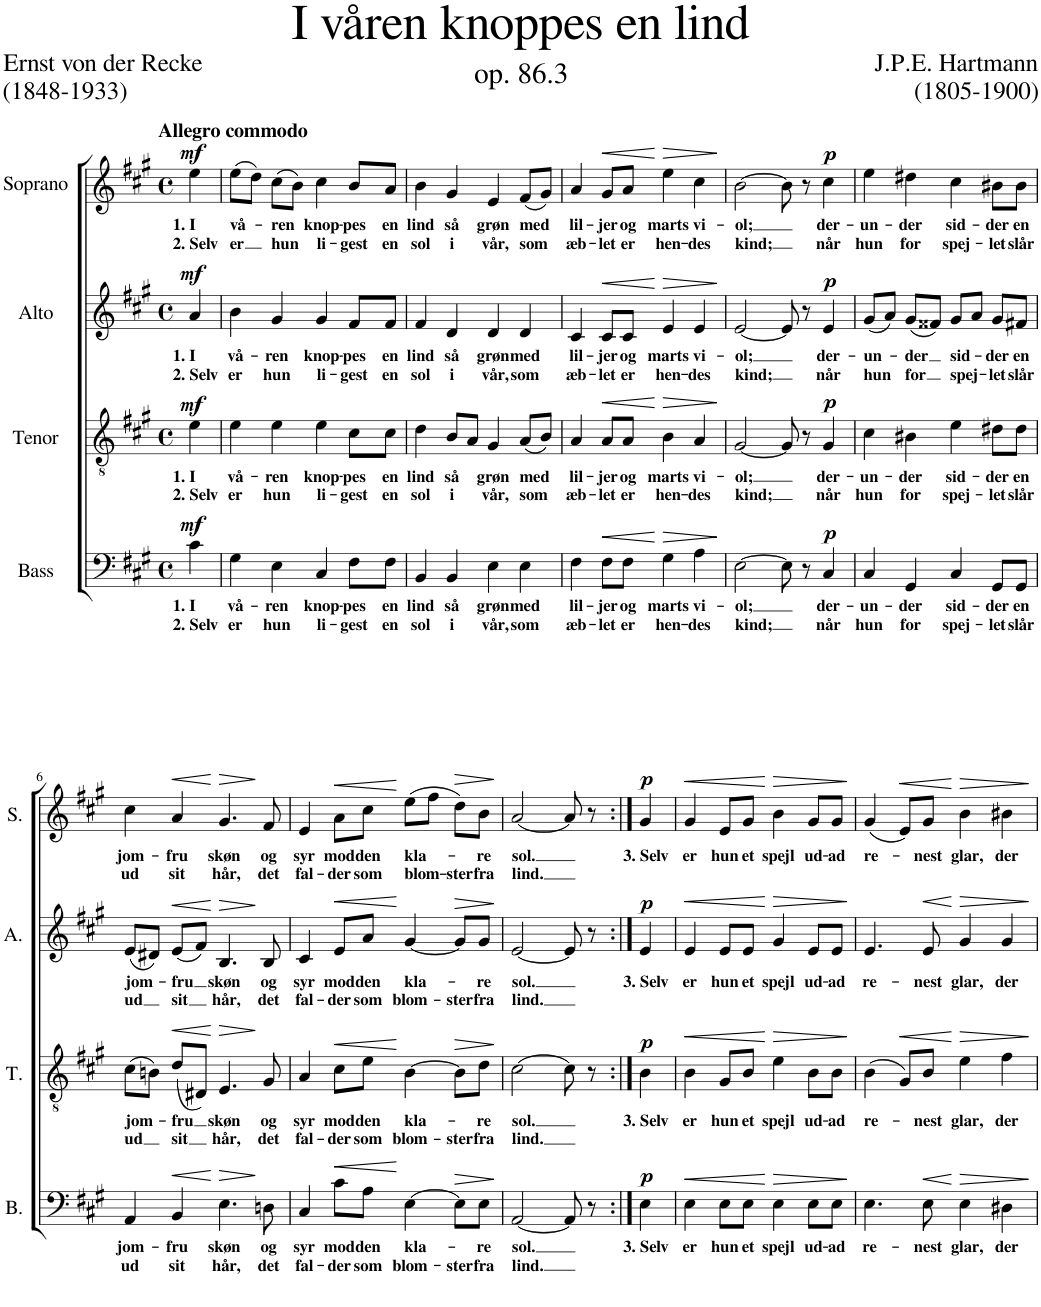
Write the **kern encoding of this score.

**kern	**text	**text	**dynam	**kern	**text	**text	**dynam	**kern	**text	**text	**dynam	**kern	**text	**text	**dynam
*part4	*part4	*part4	*part4	*part3	*part3	*part3	*part3	*part2	*part2	*part2	*part2	*part1	*part1	*part1	*part1
*staff4	*staff4	*staff4	*staff4	*staff3	*staff3	*staff3	*staff3	*staff2	*staff2	*staff2	*staff2	*staff1	*staff1	*staff1	*staff1
*I"Bass	*	*	*	*I"Tenor	*	*	*	*I"Alto	*	*	*	*I"Soprano	*	*	*
*I'B.	*	*	*	*I'T.	*	*	*	*I'A.	*	*	*	*I'S.	*	*	*
*clefF4	*	*	*	*clefGv2	*	*	*	*clefG2	*	*	*	*clefG2	*	*	*
*k[f#c#g#]	*	*	*	*k[f#c#g#]	*	*	*	*k[f#c#g#]	*	*	*	*k[f#c#g#]	*	*	*
*M4/4	*	*	*	*M4/4	*	*	*	*M4/4	*	*	*	*M4/4	*	*	*
*met(c)	*	*	*	*met(c)	*	*	*	*met(c)	*	*	*	*met(c)	*	*	*
=	=	=	=	=	=	=	=	=	=	=	=	=	=	=	=
!	!	!	!	!	!	!	!	!	!	!	!	!LO:TX:a:B:t=Allegro commodo	!	!	!
!	!LO:LY:b	!LO:LY:b	!LO:DY:a	!	!LO:LY:b	!LO:LY:b	!LO:DY:a	!	!LO:LY:b	!LO:LY:b	!LO:DY:a	!	!LO:LY:b	!LO:LY:b	!LO:DY:a
4c#\	1. I	2. Selv	mf	4e\	1. I	2. Selv	mf	4a/	1. I	2. Selv	mf	4ee\	1. I	2. Selv	mf
=1	=1	=1	=1	=1	=1	=1	=1	=1	=1	=1	=1	=1	=1	=1	=1
!	!LO:LY:b	!LO:LY:b	!	!	!LO:LY:b	!LO:LY:b	!	!	!LO:LY:b	!LO:LY:b	!	!	!LO:LY:b	!LO:LY:b	!
4G#\	vå-	er	.	4e\	vå-	er	.	4b\	vå-	er	.	(8ee\L	vå-	er	.
.	.	.	.	.	.	.	.	.	.	.	.	8dd\J)	.	.	.
!	!LO:LY:b	!LO:LY:b	!	!	!LO:LY:b	!LO:LY:b	!	!	!LO:LY:b	!LO:LY:b	!	!	!LO:LY:b	!LO:LY:b	!
4E\	-ren	hun	.	4e\	-ren	hun	.	4g#/	-ren	hun	.	(8cc#\L	-ren	hun	.
.	.	.	.	.	.	.	.	.	.	.	.	8b\J)	.	.	.
!	!LO:LY:b	!LO:LY:b	!	!	!LO:LY:b	!LO:LY:b	!	!	!LO:LY:b	!LO:LY:b	!	!	!LO:LY:b	!LO:LY:b	!
4C#/	knop-	li-	.	4e\	knop-	li-	.	4g#/	knop-	li-	.	4cc#\	knop-	li-	.
!	!LO:LY:b	!LO:LY:b	!	!	!LO:LY:b	!LO:LY:b	!	!	!LO:LY:b	!LO:LY:b	!	!	!LO:LY:b	!LO:LY:b	!
8F#\L	-pes	-gest	.	8c#\L	-pes	-gest	.	8f#/L	-pes	-gest	.	8b/L	-pes	-gest	.
!	!LO:LY:b	!LO:LY:b	!	!	!LO:LY:b	!LO:LY:b	!	!	!LO:LY:b	!LO:LY:b	!	!	!LO:LY:b	!LO:LY:b	!
8F#\J	en	en	.	8c#\J	en	en	.	8f#/J	en	en	.	8a/J	en	en	.
=2	=2	=2	=2	=2	=2	=2	=2	=2	=2	=2	=2	=2	=2	=2	=2
!	!LO:LY:b	!LO:LY:b	!	!	!LO:LY:b	!LO:LY:b	!	!	!LO:LY:b	!LO:LY:b	!	!	!LO:LY:b	!LO:LY:b	!
4BB/	lind	sol	.	4d\	lind	sol	.	4f#/	lind	sol	.	4b\	lind	sol	.
!	!LO:LY:b	!LO:LY:b	!	!	!LO:LY:b	!LO:LY:b	!	!	!LO:LY:b	!LO:LY:b	!	!	!LO:LY:b	!LO:LY:b	!
4BB/	så	i	.	8B/L	så	i	.	4d/	så	i	.	4g#/	så	i	.
.	.	.	.	8A/J	.	.	.	.	.	.	.	.	.	.	.
!	!LO:LY:b	!LO:LY:b	!	!	!LO:LY:b	!LO:LY:b	!	!	!LO:LY:b	!LO:LY:b	!	!	!LO:LY:b	!LO:LY:b	!
4E\	grøn	vår,	.	4G#/	grøn	vår,	.	4d/	grøn	vår,	.	4e/	grøn	vår,	.
!	!LO:LY:b	!LO:LY:b	!	!	!LO:LY:b	!LO:LY:b	!	!	!LO:LY:b	!LO:LY:b	!	!	!LO:LY:b	!LO:LY:b	!
4E\	med	som	.	(8A/L	med	som	.	4d/	med	som	.	(8f#/L	med	som	.
.	.	.	.	8B/J)	.	.	.	.	.	.	.	8g#/J)	.	.	.
=3	=3	=3	=3	=3	=3	=3	=3	=3	=3	=3	=3	=3	=3	=3	=3
!	!LO:LY:b	!LO:LY:b	!	!	!LO:LY:b	!LO:LY:b	!	!	!LO:LY:b	!LO:LY:b	!	!	!LO:LY:b	!LO:LY:b	!
4F#\	lil-	æb-	.	4A/	lil-	æb-	.	4c#/	lil-	æb-	.	4a/	lil-	æb-	.
!	!LO:LY:b	!LO:LY:b	!LO:HP:b	!	!LO:LY:b	!LO:LY:b	!LO:HP:b	!	!LO:LY:b	!LO:LY:b	!LO:HP:b	!	!LO:LY:b	!LO:LY:b	!LO:HP:b
8F#\L	-jer	-let	<	8A/L	-jer	-let	<	8c#/L	-jer	-let	<	8g#/L	-jer	-let	<
!	!LO:LY:b	!LO:LY:b	!	!	!LO:LY:b	!LO:LY:b	!	!	!LO:LY:b	!LO:LY:b	!	!	!LO:LY:b	!LO:LY:b	!
8F#\J	og	er	.	8A/J	og	er	.	8c#/J	og	er	.	8a/J	og	er	.
!	!LO:LY:b	!LO:LY:b	!LO:HP:n=1:b	!	!LO:LY:b	!LO:LY:b	!LO:HP:n=1:b	!	!LO:LY:b	!LO:LY:b	!LO:HP:n=1:b	!	!LO:LY:b	!LO:LY:b	!LO:HP:n=1:b
4G#\	marts	hen-	[ >	4B\	marts	hen-	[ >	4e/	marts	hen-	[ >	4ee\	marts	hen-	[ >
!	!LO:LY:b	!LO:LY:b	!	!	!LO:LY:b	!LO:LY:b	!	!	!LO:LY:b	!LO:LY:b	!	!	!LO:LY:b	!LO:LY:b	!
4A\	vi-	-des	.	4A/	vi-	-des	.	4e/	vi-	-des	.	4cc#\	vi-	-des	.
.	.	.	]	.	.	.	]	.	.	.	]	.	.	.	]
=4	=4	=4	=4	=4	=4	=4	=4	=4	=4	=4	=4	=4	=4	=4	=4
!	!LO:LY:b	!LO:LY:b	!	!	!LO:LY:b	!LO:LY:b	!	!	!LO:LY:b	!LO:LY:b	!	!	!LO:LY:b	!LO:LY:b	!
[2E\	-ol;	kind;	.	[2G#/	-ol;	kind;	.	[2e/	-ol;	kind;	.	[2b\	-ol;	kind;	.
8E\]	.	.	.	8G#/]	.	.	.	8e/]	.	.	.	8b\]	.	.	.
8r	.	.	.	8r	.	.	.	8r	.	.	.	8r	.	.	.
!	!LO:LY:b	!LO:LY:b	!LO:DY:a	!	!LO:LY:b	!LO:LY:b	!LO:DY:a	!	!LO:LY:b	!LO:LY:b	!LO:DY:a	!	!LO:LY:b	!LO:LY:b	!LO:DY:a
4C#/	der-	når	p	4G#/	der-	når	p	4e/	der-	når	p	4cc#\	der-	når	p
=5	=5	=5	=5	=5	=5	=5	=5	=5	=5	=5	=5	=5	=5	=5	=5
!	!LO:LY:b	!LO:LY:b	!	!	!LO:LY:b	!LO:LY:b	!	!	!LO:LY:b	!LO:LY:b	!	!	!LO:LY:b	!LO:LY:b	!
4C#/	-un-	hun	.	4c#\	-un-	hun	.	(8g#/L	-un-	hun	.	4ee\	-un-	hun	.
.	.	.	.	.	.	.	.	8a/J)	.	.	.	.	.	.	.
!	!LO:LY:b	!LO:LY:b	!	!	!LO:LY:b	!LO:LY:b	!	!	!LO:LY:b	!LO:LY:b	!	!	!LO:LY:b	!LO:LY:b	!
4GG#/	-der	for	.	4B#X\	-der	for	.	(8g#/L	-der	for	.	4dd#X\	-der	for	.
.	.	.	.	.	.	.	.	8f##X/J)	.	.	.	.	.	.	.
!	!LO:LY:b	!LO:LY:b	!	!	!LO:LY:b	!LO:LY:b	!	!	!LO:LY:b	!LO:LY:b	!	!	!LO:LY:b	!LO:LY:b	!
4C#/	sid-	spej-	.	4e\	sid-	spej-	.	8g#/L	sid-	spej-	.	4cc#\	sid-	spej-	.
.	.	.	.	.	.	.	.	8a/J	.	.	.	.	.	.	.
!	!LO:LY:b	!LO:LY:b	!	!	!LO:LY:b	!LO:LY:b	!	!	!LO:LY:b	!LO:LY:b	!	!	!LO:LY:b	!LO:LY:b	!
8GG#/L	-der	-let	.	8d#X\L	-der	-let	.	8g#/L	-der	-let	.	8b#X\L	-der	-let	.
!	!LO:LY:b	!LO:LY:b	!	!	!LO:LY:b	!LO:LY:b	!	!	!LO:LY:b	!LO:LY:b	!	!	!LO:LY:b	!LO:LY:b	!
8GG#/J	en	slår	.	8d#\J	en	slår	.	8f#X/J	en	slår	.	8b#\J	en	slår	.
!!LO:LB:g=z
=6	=6	=6	=6	=6	=6	=6	=6	=6	=6	=6	=6	=6	=6	=6	=6
!	!LO:LY:b	!LO:LY:b	!	!	!LO:LY:b	!LO:LY:b	!	!	!LO:LY:b	!LO:LY:b	!	!	!LO:LY:b	!LO:LY:b	!
4AA/	jom-	ud	.	(8c#\L	jom-	ud	.	(8e/L	jom-	ud	.	4cc#\	jom-	ud	.
.	.	.	.	8Bn\J)	.	.	.	8d#X/J)	.	.	.	.	.	.	.
!	!LO:LY:b	!LO:LY:b	!LO:HP:b	!	!LO:LY:b	!LO:LY:b	!LO:HP:b	!	!LO:LY:b	!LO:LY:b	!LO:HP:b	!	!LO:LY:b	!LO:LY:b	!LO:HP:b
4BB/	-fru	sit	<	(8d/L	-fru	sit	<	(8e/L	-fru	sit	<	4a/	-fru	sit	<
.	.	.	.	8D#X/J)	.	.	.	8f#/J)	.	.	.	.	.	.	.
!	!LO:LY:b	!LO:LY:b	!LO:HP:n=1:b	!	!LO:LY:b	!LO:LY:b	!LO:HP:n=1:b	!	!LO:LY:b	!LO:LY:b	!LO:HP:n=1:b	!	!LO:LY:b	!LO:LY:b	!LO:HP:n=1:b
4.E\	skøn	hår,	[ >	4.E/	skøn	hår,	[ >	4.B/	skøn	hår,	[ >	4.g#/	skøn	hår,	[ >
!	!LO:LY:b	!LO:LY:b	!	!	!LO:LY:b	!LO:LY:b	!	!	!LO:LY:b	!LO:LY:b	!	!	!LO:LY:b	!LO:LY:b	!
8Dn\	og	det	]	8G#/	og	det	]	8B/	og	det	]	8f#/	og	det	]
=7	=7	=7	=7	=7	=7	=7	=7	=7	=7	=7	=7	=7	=7	=7	=7
!	!LO:LY:b	!LO:LY:b	!	!	!LO:LY:b	!LO:LY:b	!	!	!LO:LY:b	!LO:LY:b	!	!	!LO:LY:b	!LO:LY:b	!
4C#/	syr	fal-	.	4A/	syr	fal-	.	4c#/	syr	fal-	.	4e/	syr	fal-	.
!	!LO:LY:b	!LO:LY:b	!LO:HP:b	!	!LO:LY:b	!LO:LY:b	!LO:HP:b	!	!LO:LY:b	!LO:LY:b	!LO:HP:b	!	!LO:LY:b	!LO:LY:b	!LO:HP:b
8c#\L	mod	-der	<	8c#\L	mod	-der	<	8e/L	mod	-der	<	8a\L	mod	-der	<
!	!LO:LY:b	!LO:LY:b	!	!	!LO:LY:b	!LO:LY:b	!	!	!LO:LY:b	!LO:LY:b	!	!	!LO:LY:b	!LO:LY:b	!
8A\J	den	som	.	8e\J	den	som	.	8a/J	den	som	.	8cc#\J	den	som	.
!	!LO:LY:b	!LO:LY:b	!	!	!LO:LY:b	!LO:LY:b	!	!	!LO:LY:b	!LO:LY:b	!	!	!LO:LY:b	!LO:LY:b	!
[4E\	kla-	blom-	[	[4B\	kla-	blom-	[	[4g#/	kla-	blom-	[	(8ee\L	kla-	blom-	[
.	.	.	.	.	.	.	.	.	.	.	.	8ff#\J	.	.	.
!	!	!LO:LY:b	!LO:HP:b	!	!	!LO:LY:b	!LO:HP:b	!	!	!LO:LY:b	!LO:HP:b	!	!	!LO:LY:b	!LO:HP:b
8E\L]	.	-ster	>	8B\L]	.	-ster	>	8g#/L]	.	-ster	>	8dd\L)	.	-ster	>
!	!LO:LY:b	!LO:LY:b	!	!	!LO:LY:b	!LO:LY:b	!	!	!LO:LY:b	!LO:LY:b	!	!	!LO:LY:b	!LO:LY:b	!
8E\J	-re	fra	.	8d\J	-re	fra	.	8g#/J	-re	fra	.	8b\J	-re	fra	.
.	.	.	]	.	.	.	]	.	.	.	]	.	.	.	]
=8	=8	=8	=8	=8	=8	=8	=8	=8	=8	=8	=8	=8	=8	=8	=8
!	!LO:LY:b	!LO:LY:b	!	!	!LO:LY:b	!LO:LY:b	!	!	!LO:LY:b	!LO:LY:b	!	!	!LO:LY:b	!LO:LY:b	!
[2AA/	sol.	lind.	.	[2c#\	sol.	lind.	.	[2e/	sol.	lind.	.	[2a/	sol.	lind.	.
8AA/]	.	.	.	8c#\]	.	.	.	8e/]	.	.	.	8a/]	.	.	.
8r	.	.	.	8r	.	.	.	8r	.	.	.	8r	.	.	.
=8X1:|!	=8X1:|!	=8X1:|!	=8X1:|!	=8X1:|!	=8X1:|!	=8X1:|!	=8X1:|!	=8X1:|!	=8X1:|!	=8X1:|!	=8X1:|!	=8X1:|!	=8X1:|!	=8X1:|!	=8X1:|!
!	!LO:LY:b	!	!LO:DY:a	!	!LO:LY:b	!	!LO:DY:a	!	!LO:LY:b	!	!LO:DY:a	!	!LO:LY:b	!	!LO:DY:a
4E\	3. Selv	.	p	4B\	3. Selv	.	p	4e/	3. Selv	.	p	4g#/	3. Selv	.	p
=9	=9	=9	=9	=9	=9	=9	=9	=9	=9	=9	=9	=9	=9	=9	=9
!	!LO:LY:b	!	!LO:HP:b	!	!LO:LY:b	!	!LO:HP:b	!	!LO:LY:b	!	!LO:HP:b	!	!LO:LY:b	!	!LO:HP:b
4E\	er	.	<	4B\	er	.	<	4e/	er	.	<	4g#/	er	.	<
!	!LO:LY:b	!	!	!	!LO:LY:b	!	!	!	!LO:LY:b	!	!	!	!LO:LY:b	!	!
8E\L	hun	.	.	8G#/L	hun	.	.	8e/L	hun	.	.	8e/L	hun	.	.
!	!LO:LY:b	!	!	!	!LO:LY:b	!	!	!	!LO:LY:b	!	!	!	!LO:LY:b	!	!
8E\J	et	.	.	8B/J	et	.	.	8e/J	et	.	.	8g#/J	et	.	.
!	!LO:LY:b	!	!LO:HP:n=1:b	!	!LO:LY:b	!	!LO:HP:n=1:b	!	!LO:LY:b	!	!LO:HP:n=1:b	!	!LO:LY:b	!	!LO:HP:n=1:b
4E\	spejl	.	[ >	4e\	spejl	.	[ >	4g#/	spejl	.	[ >	4b\	spejl	.	[ >
!	!LO:LY:b	!	!	!	!LO:LY:b	!	!	!	!LO:LY:b	!	!	!	!LO:LY:b	!	!
8E\L	ud-	.	.	8B\L	ud-	.	.	8e/L	ud-	.	.	8g#/L	ud-	.	.
!	!LO:LY:b	!	!	!	!LO:LY:b	!	!	!	!LO:LY:b	!	!	!	!LO:LY:b	!	!
8E\J	-ad	.	.	8B\J	-ad	.	.	8e/J	-ad	.	.	8g#/J	-ad	.	.
.	.	.	]	.	.	.	]	.	.	.	]	.	.	.	]
=10	=10	=10	=10	=10	=10	=10	=10	=10	=10	=10	=10	=10	=10	=10	=10
!	!LO:LY:b	!	!	!	!LO:LY:b	!	!	!	!LO:LY:b	!	!	!	!LO:LY:b	!	!
4.E\	re-	.	.	(4B\	re-	.	.	4.e/	re-	.	.	(4g#/	re-	.	.
!	!	!	!	!	!	!	!LO:HP:b	!	!	!	!	!	!	!	!LO:HP:b
.	.	.	.	8G#/L)	.	.	<	.	.	.	.	8e/L)	.	.	<
!	!LO:LY:b	!	!LO:HP:b	!	!LO:LY:b	!	!	!	!LO:LY:b	!	!LO:HP:b	!	!LO:LY:b	!	!
8E\	-nest	.	<	8B/J	-nest	.	.	8e/	-nest	.	<	8g#/J	-nest	.	.
!	!LO:LY:b	!	!LO:HP:n=1:b	!	!LO:LY:b	!	!LO:HP:n=1:b	!	!LO:LY:b	!	!LO:HP:n=1:b	!	!LO:LY:b	!	!LO:HP:n=1:b
4E\	glar,	.	[ >	4e\	glar,	.	[ >	4g#/	glar,	.	[ >	4b\	glar,	.	[ >
!	!LO:LY:b	!	!	!	!LO:LY:b	!	!	!	!LO:LY:b	!	!	!	!LO:LY:b	!	!
4D#X\	der	.	.	4f#\	der	.	.	4g#/	der	.	.	4b#X\	der	.	.
.	.	.	]	.	.	.	]	.	.	.	]	.	.	.	]
=	=	=	=	=	=	=	=	=	=	=	=	=	=	=	=
*-	*-	*-	*-	*-	*-	*-	*-	*-	*-	*-	*-	*-	*-	*-	*-
